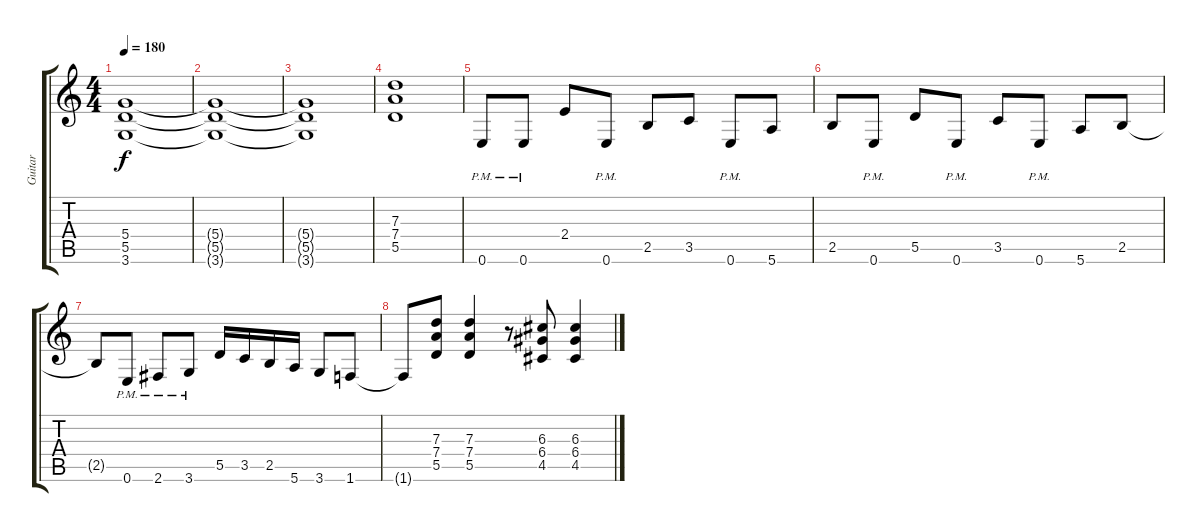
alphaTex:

\track ("Guitar" "Guitar") {instrument distortionguitar}
\staff {score tabs}
\tuning (E4 B3 G3 D3 A2 E2) {hide}
\ts (4 4)
\tempo 180
\clef g2
\ks c
(5.4 5.5 3.6).1{dy f} |
(5.4{t} 5.5{t} 3.6{t}).1 |
(5.4{t} 5.5{t} 3.6{t}).1 |
(7.3 7.4 5.5).1 |
0.6{pm}.8 0.6{pm}.8 2.4.8 0.6{pm}.8 2.5.8 3.5.8 0.6{pm}.8 5.6.8 |
2.5.8 0.6{pm}.8 5.5.8 0.6{pm}.8 3.5.8 0.6{pm}.8 5.6.8 2.5.8 |
2.5{t}.8 0.6{pm}.8 2.6{pm}.8 3.6{pm}.8 5.5.16 3.5.16 2.5.16 5.6.16 3.6.8 1.6.8 |
1.6{t}.8 (7.3 7.4 5.5).8 (7.3 7.4 5.5).4 r.8 (6.3 6.4 4.5).8 (6.3 6.4 4.5).4
